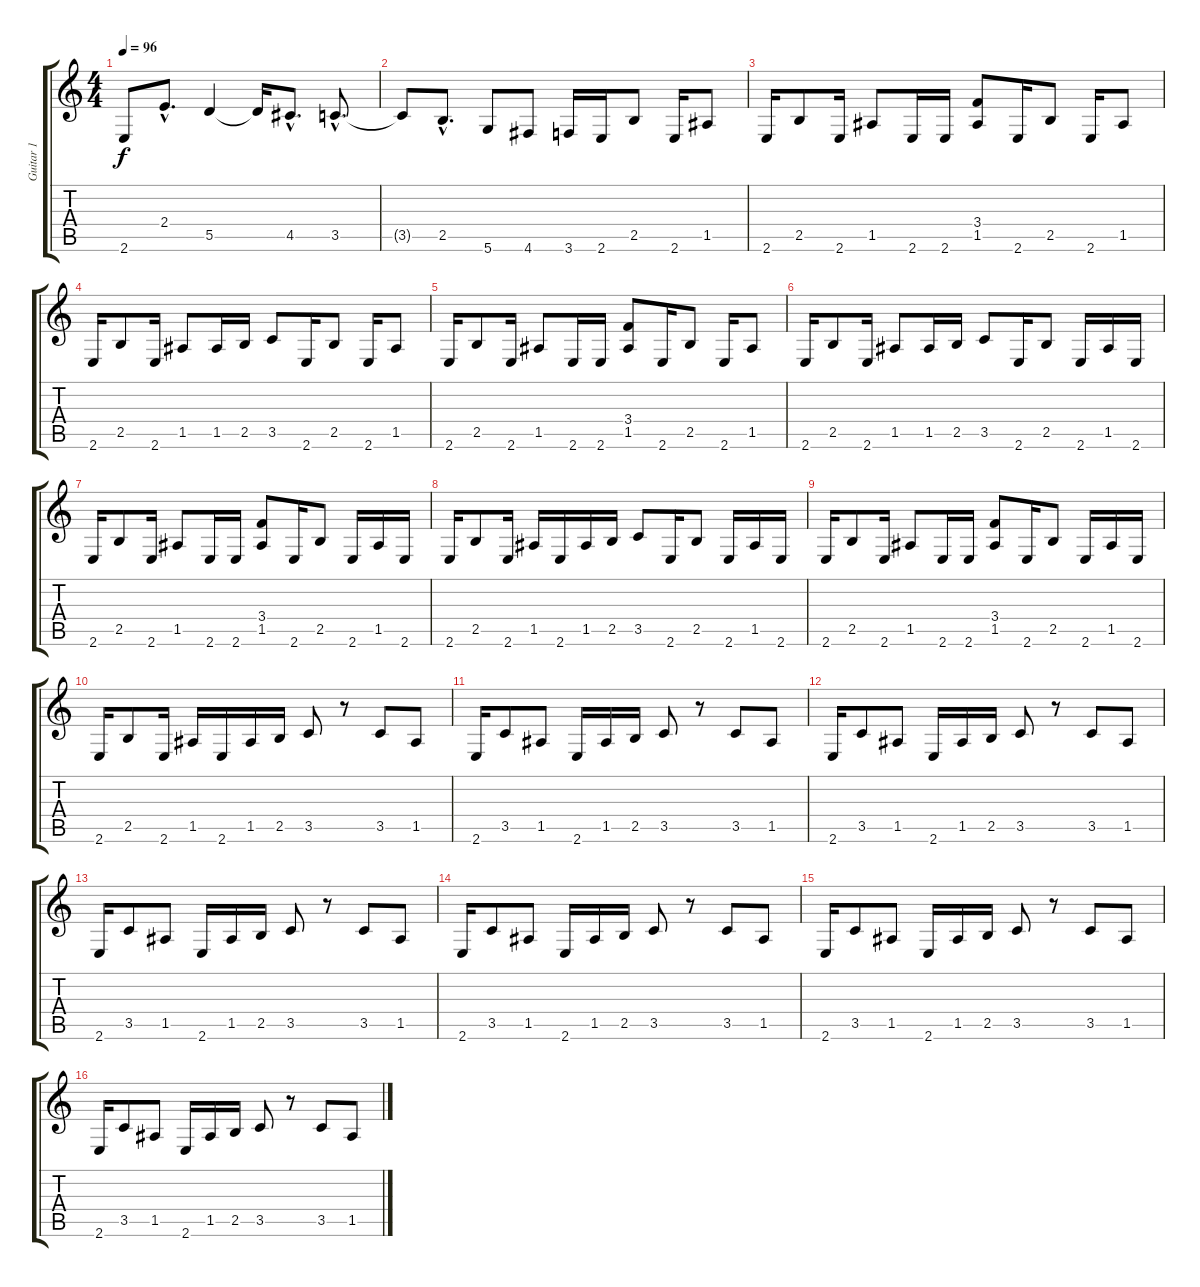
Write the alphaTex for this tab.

\track ("Guitar 1" "Guitar 1") {instrument distortionguitar}
\staff {score tabs}
\tuning (E4 B3 G3 D3 A2 D2) {hide}
\ts (4 4)
\tempo 96
\clef g2
\ks c
2.6{t}.8{dy f} 2.4{hac}.8{d} 5.5.4 5.5{t}.16 4.5{hac}.8{d} 3.5{hac}.8{d} |
3.5{t}.8 2.5{hac}.8{d} 5.6.8 4.6.8 3.6.16 2.6.16 2.5.8 2.6.16 1.5.8 |
2.6.16 2.5.8 2.6.16 1.5.8 2.6.16 2.6.16 (3.4 1.5).8 2.6.16 2.5.8 2.6.16 1.5.8 |
2.6.16 2.5.8 2.6.16 1.5.8 1.5.16 2.5.16 3.5.8 2.6.16 2.5.8 2.6.16 1.5.8 |
2.6.16 2.5.8 2.6.16 1.5.8 2.6.16 2.6.16 (3.4 1.5).8 2.6.16 2.5.8 2.6.16 1.5.8 |
2.6.16 2.5.8 2.6.16 1.5.8 1.5.16 2.5.16 3.5.8 2.6.16 2.5.8 2.6.16 1.5.16 2.6.16 |
2.6.16 2.5.8 2.6.16 1.5.8 2.6.16 2.6.16 (3.4 1.5).8 2.6.16 2.5.8 2.6.16 1.5.16 2.6.16 |
2.6.16 2.5.8 2.6.16 1.5.16 2.6.16 1.5.16 2.5.16 3.5.8 2.6.16 2.5.8 2.6.16 1.5.16 2.6.16 |
2.6.16 2.5.8 2.6.16 1.5.8 2.6.16 2.6.16 (3.4 1.5).8 2.6.16 2.5.8 2.6.16 1.5.16 2.6.16 |
2.6.16 2.5.8 2.6.16 1.5.16 2.6.16 1.5.16 2.5.16 3.5.8 r.8 3.5.8 1.5.8 |
2.6.16 3.5.8 1.5.8 2.6.16 1.5.16 2.5.16 3.5.8 r.8 3.5.8 1.5.8 |
2.6.16 3.5.8 1.5.8 2.6.16 1.5.16 2.5.16 3.5.8 r.8 3.5.8 1.5.8 |
2.6.16 3.5.8 1.5.8 2.6.16 1.5.16 2.5.16 3.5.8 r.8 3.5.8 1.5.8 |
2.6.16 3.5.8 1.5.8 2.6.16 1.5.16 2.5.16 3.5.8 r.8 3.5.8 1.5.8 |
2.6.16 3.5.8 1.5.8 2.6.16 1.5.16 2.5.16 3.5.8 r.8 3.5.8 1.5.8 |
2.6.16 3.5.8 1.5.8 2.6.16 1.5.16 2.5.16 3.5.8 r.8 3.5.8 1.5.8
